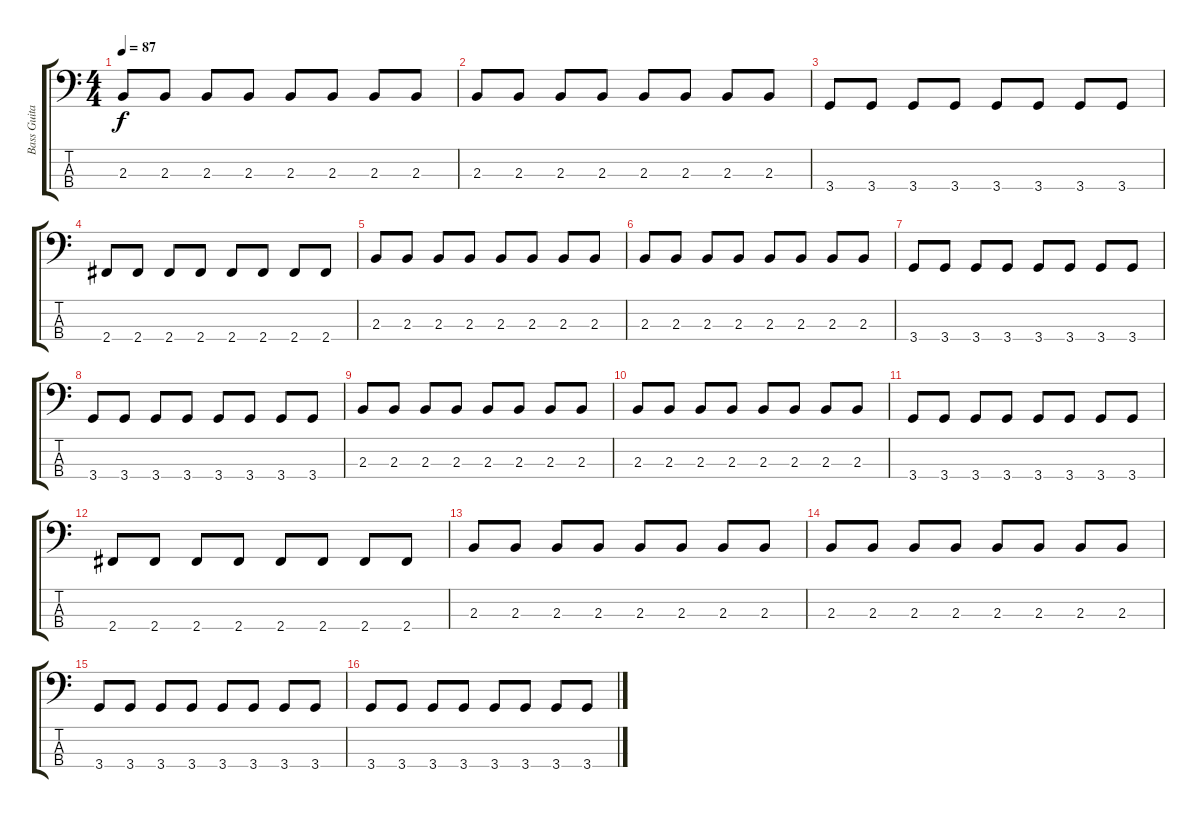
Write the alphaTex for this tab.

\track ("Bass Guitar" "Bass Guita") {instrument electricbassfinger}
\staff {score tabs}
\tuning (G2 D2 A1 E1) {hide}
\ts (4 4)
\tempo 87
\clef f4
\ks c
2.3.8{dy f} 2.3.8 2.3.8 2.3.8 2.3.8 2.3.8 2.3.8 2.3.8 |
2.3.8 2.3.8 2.3.8 2.3.8 2.3.8 2.3.8 2.3.8 2.3.8 |
3.4.8 3.4.8 3.4.8 3.4.8 3.4.8 3.4.8 3.4.8 3.4.8 |
2.4.8 2.4.8 2.4.8 2.4.8 2.4.8 2.4.8 2.4.8 2.4.8 |
2.3.8 2.3.8 2.3.8 2.3.8 2.3.8 2.3.8 2.3.8 2.3.8 |
2.3.8 2.3.8 2.3.8 2.3.8 2.3.8 2.3.8 2.3.8 2.3.8 |
3.4.8 3.4.8 3.4.8 3.4.8 3.4.8 3.4.8 3.4.8 3.4.8 |
3.4.8 3.4.8 3.4.8 3.4.8 3.4.8 3.4.8 3.4.8 3.4.8 |
2.3.8 2.3.8 2.3.8 2.3.8 2.3.8 2.3.8 2.3.8 2.3.8 |
2.3.8 2.3.8 2.3.8 2.3.8 2.3.8 2.3.8 2.3.8 2.3.8 |
3.4.8 3.4.8 3.4.8 3.4.8 3.4.8 3.4.8 3.4.8 3.4.8 |
2.4.8 2.4.8 2.4.8 2.4.8 2.4.8 2.4.8 2.4.8 2.4.8 |
2.3.8 2.3.8 2.3.8 2.3.8 2.3.8 2.3.8 2.3.8 2.3.8 |
2.3.8 2.3.8 2.3.8 2.3.8 2.3.8 2.3.8 2.3.8 2.3.8 |
3.4.8 3.4.8 3.4.8 3.4.8 3.4.8 3.4.8 3.4.8 3.4.8 |
3.4.8 3.4.8 3.4.8 3.4.8 3.4.8 3.4.8 3.4.8 3.4.8
